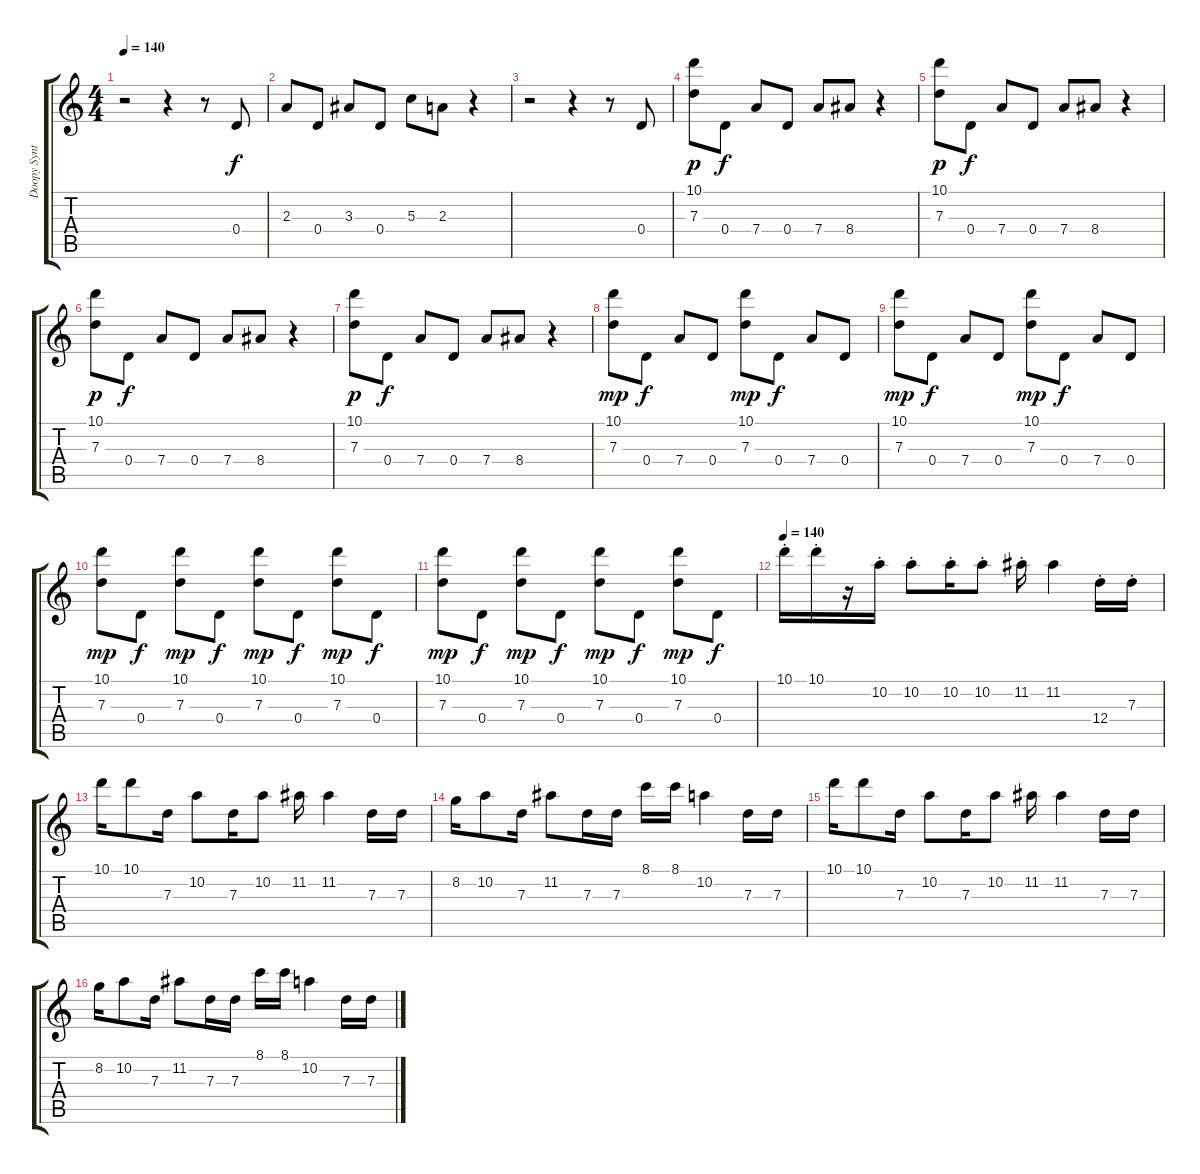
\track ("Doopy Synth" "Doopy Synt") {instrument synthbass1}
\staff {score tabs}
\tuning (E4 B3 G3 D3 A2 D2) {hide}
\ts (4 4)
\tempo 140
\clef g2
\ks c
r.2{dy f} r.4 r.8 0.4.8 |
2.3.8 0.4.8 3.3.8 0.4.8 5.3.8 2.3.8 r.4 |
r.2 r.4 r.8 0.4.8 |
(10.1 7.3).8{dy p} 0.4.8{dy f} 7.4.8 0.4.8 7.4.8 8.4.8 r.4 |
(10.1 7.3).8{dy p} 0.4.8{dy f} 7.4.8 0.4.8 7.4.8 8.4.8 r.4 |
(10.1 7.3).8{dy p} 0.4.8{dy f} 7.4.8 0.4.8 7.4.8 8.4.8 r.4 |
(10.1 7.3).8{dy p} 0.4.8{dy f} 7.4.8 0.4.8 7.4.8 8.4.8 r.4 |
(10.1 7.3).8{dy mp} 0.4.8{dy f} 7.4.8 0.4.8 (10.1 7.3).8{dy mp} 0.4.8{dy f} 7.4.8 0.4.8 |
(10.1 7.3).8{dy mp} 0.4.8{dy f} 7.4.8 0.4.8 (10.1 7.3).8{dy mp} 0.4.8{dy f} 7.4.8 0.4.8 |
(10.1 7.3).8{dy mp} 0.4.8{dy f} (10.1 7.3).8{dy mp} 0.4.8{dy f} (10.1 7.3).8{dy mp} 0.4.8{dy f} (10.1 7.3).8{dy mp} 0.4.8{dy f} |
(10.1 7.3).8{dy mp} 0.4.8{dy f} (10.1 7.3).8{dy mp} 0.4.8{dy f} (10.1 7.3).8{dy mp} 0.4.8{dy f} (10.1 7.3).8{dy mp} 0.4.8{dy f} |
\tempo 140
10.1{st}.16{instrument synthbrass1} 10.1{st}.16 r.16 10.2{st}.16 10.2{st}.8 10.2{st}.16 10.2{st}.8 11.2{st}.16 11.2.4 12.4{st}.16 7.3{st}.16 |
10.1.16{volume 12 balance 4} 10.1.8 7.3.16 10.2.8 7.3.16 10.2.8 11.2.16 11.2.4 7.3.16 7.3.16 |
8.2.16 10.2.8 7.3.16 11.2.8 7.3.16 7.3.16 8.1.16 8.1.16 10.2.4 7.3.16 7.3.16 |
10.1.16 10.1.8 7.3.16 10.2.8 7.3.16 10.2.8 11.2.16 11.2.4 7.3.16 7.3.16 |
8.2.16 10.2.8 7.3.16 11.2.8 7.3.16 7.3.16 8.1.16 8.1.16 10.2.4 7.3.16 7.3.16
